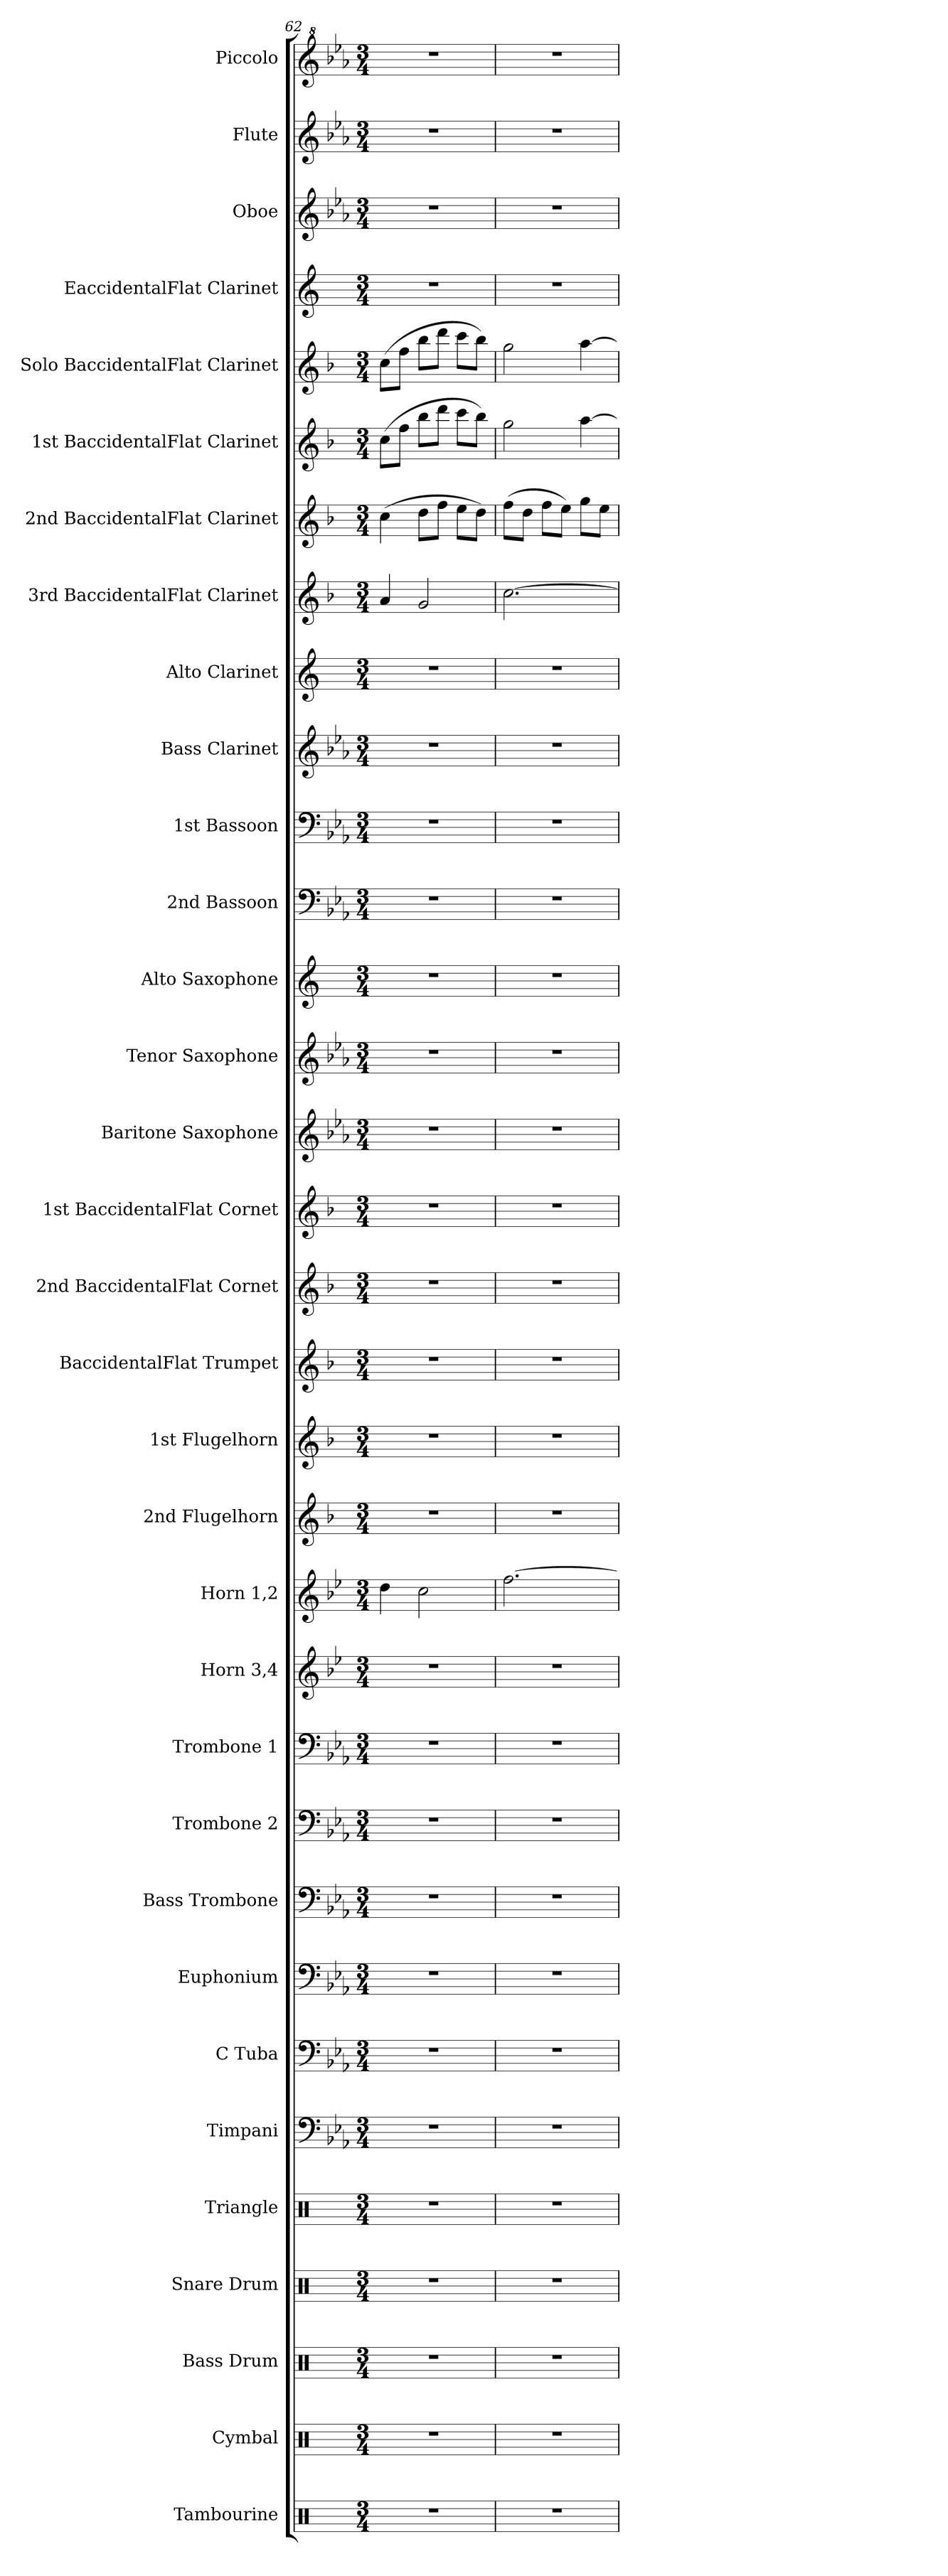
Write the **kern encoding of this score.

**kern	**kern	**kern	**kern	**kern	**kern	**kern	**kern	**kern	**kern	**kern	**kern	**kern	**kern	**kern	**kern	**kern	**kern	**kern	**kern	**kern	**kern	**kern	**kern	**kern	**kern	**kern	**kern	**kern	**kern	**kern	**kern	**kern
*part33	*part32	*part31	*part30	*part29	*part28	*part27	*part26	*part25	*part24	*part23	*part22	*part21	*part20	*part19	*part18	*part17	*part16	*part15	*part14	*part13	*part12	*part11	*part10	*part9	*part8	*part7	*part6	*part5	*part4	*part3	*part2	*part1
*staff33	*staff32	*staff31	*staff30	*staff29	*staff28	*staff27	*staff26	*staff25	*staff24	*staff23	*staff22	*staff21	*staff20	*staff19	*staff18	*staff17	*staff16	*staff15	*staff14	*staff13	*staff12	*staff11	*staff10	*staff9	*staff8	*staff7	*staff6	*staff5	*staff4	*staff3	*staff2	*staff1
*I"Tambourine	*I"Cymbal	*I"Bass Drum	*I"Snare Drum	*I"Triangle	*I"Timpani	*I"C Tuba	*I"Euphonium	*I"Bass Trombone	*I"Trombone 2	*I"Trombone 1	*I"Horn 3,4	*I"Horn 1,2	*I"2nd Flugelhorn	*I"1st Flugelhorn	*I"BaccidentalFlat Trumpet	*I"2nd BaccidentalFlat Cornet	*I"1st BaccidentalFlat Cornet	*I"Baritone Saxophone	*I"Tenor Saxophone	*I"Alto Saxophone	*I"2nd Bassoon	*I"1st Bassoon	*I"Bass Clarinet	*I"Alto Clarinet	*I"3rd BaccidentalFlat Clarinet	*I"2nd BaccidentalFlat Clarinet	*I"1st BaccidentalFlat Clarinet	*I"Solo BaccidentalFlat Clarinet	*I"EaccidentalFlat Clarinet	*I"Oboe	*I"Flute	*I"Piccolo
*I'Tamb.	*I'Cym.	*I'B. Dr.	*I'Sn. Dr.	*I'Trgl.	*I'Timp.	*I'C Tu.	*I'Eu.	*I'B. Trb.	*I'Trb. 2	*I'Trb. 1	*I'Hn. 3,4	*I'Hn. 1,2	*I'2nd Flghn.	*I'1st Flghn.	*I'BaccidentalFlat Tpt.	*I'2nd BaccidentalFlat Cnt.	*I'1st BaccidentalFlat Cnt.	*I'Bar. Sax.	*I'T. Sax.	*I'A. Sax.	*I'2nd Bsn.	*I'1st Bsn.	*I'B. Cl.	*I'A. Cl.	*I'3rd BaccidentalFlat Cl.	*I'2nd BaccidentalFlat Cl.	*I'1st BaccidentalFlat Cl.	*I'Solo BaccidentalFlat Cl.	*I'EaccidentalFlat Cl.	*I'Ob.	*I'Fl.	*I'Picc.
!!LO:PB:g=z
*clefX	*clefX	*clefX	*clefX	*clefX	*clefF4	*clefF4	*clefF4	*clefF4	*clefF4	*clefF4	*clefG2	*clefG2	*clefG2	*clefG2	*clefG2	*clefG2	*clefG2	*clefG2	*clefG2	*clefG2	*clefF4	*clefF4	*clefG2	*clefG2	*clefG2	*clefG2	*clefG2	*clefG2	*clefG2	*clefG2	*clefG2	*clefG^2
*	*	*	*	*	*	*	*	*	*	*	*ITrd4c7	*ITrd4c7	*ITrd1c2	*ITrd1c2	*ITrd1c2	*ITrd1c2	*ITrd1c2	*ITrd12c21	*ITrd8c14	*ITrd5c9	*	*	*ITrd8c14	*ITrd5c9	*ITrd1c2	*ITrd1c2	*ITrd1c2	*ITrd1c2	*ITrd-2c-3	*	*	*ITrd-7c-12
*k[]	*k[]	*k[]	*k[]	*k[]	*k[b-e-a-]	*k[b-e-a-]	*k[b-e-a-]	*k[b-e-a-]	*k[b-e-a-]	*k[b-e-a-]	*k[b-e-a-]	*k[b-e-a-]	*k[b-e-a-]	*k[b-e-a-]	*k[b-e-a-]	*k[b-e-a-]	*k[b-e-a-]	*k[b-e-a-]	*k[b-e-a-]	*k[b-e-a-]	*k[b-e-a-]	*k[b-e-a-]	*k[b-e-a-]	*k[b-e-a-]	*k[b-e-a-]	*k[b-e-a-]	*k[b-e-a-]	*k[b-e-a-]	*k[b-e-a-]	*k[b-e-a-]	*k[b-e-a-]	*k[b-e-a-]
*M3/4	*M3/4	*M3/4	*M3/4	*M3/4	*M3/4	*M3/4	*M3/4	*M3/4	*M3/4	*M3/4	*M3/4	*M3/4	*M3/4	*M3/4	*M3/4	*M3/4	*M3/4	*M3/4	*M3/4	*M3/4	*M3/4	*M3/4	*M3/4	*M3/4	*M3/4	*M3/4	*M3/4	*M3/4	*M3/4	*M3/4	*M3/4	*M3/4
=62	=62	=62	=62	=62	=62	=62	=62	=62	=62	=62	=62	=62	=62	=62	=62	=62	=62	=62	=62	=62	=62	=62	=62	=62	=62	=62	=62	=62	=62	=62	=62	=62
2.r	2.r	2.r	2.r	2.r	2.r	2.r	2.r	2.r	2.r	2.r	2.r	4g\	2.r	2.r	2.r	2.r	2.r	2.r	2.r	2.r	2.r	2.r	2.r	2.r	4g/	(4b-\	(8b-\L	(8b-\L	2.r	2.r	2.r	2.r
.	.	.	.	.	.	.	.	.	.	.	.	.	.	.	.	.	.	.	.	.	.	.	.	.	.	.	8ee-\J	8ee-\J	.	.	.	.
.	.	.	.	.	.	.	.	.	.	.	.	2f\	.	.	.	.	.	.	.	.	.	.	.	.	2f/	8cc\L	8aa-\L	8aa-\L	.	.	.	.
.	.	.	.	.	.	.	.	.	.	.	.	.	.	.	.	.	.	.	.	.	.	.	.	.	.	8ee-\J	8ccc\J	8ccc\J	.	.	.	.
.	.	.	.	.	.	.	.	.	.	.	.	.	.	.	.	.	.	.	.	.	.	.	.	.	.	8dd\L	8bb-\L	8bb-\L	.	.	.	.
.	.	.	.	.	.	.	.	.	.	.	.	.	.	.	.	.	.	.	.	.	.	.	.	.	.	8cc\J)	8aa-\J)	8aa-\J)	.	.	.	.
=63	=63	=63	=63	=63	=63	=63	=63	=63	=63	=63	=63	=63	=63	=63	=63	=63	=63	=63	=63	=63	=63	=63	=63	=63	=63	=63	=63	=63	=63	=63	=63	=63
2.r	2.r	2.r	2.r	2.r	2.r	2.r	2.r	2.r	2.r	2.r	2.r	[2.b-\	2.r	2.r	2.r	2.r	2.r	2.r	2.r	2.r	2.r	2.r	2.r	2.r	[2.b-\	(8ee-\L	2ff\	2ff\	2.r	2.r	2.r	2.r
.	.	.	.	.	.	.	.	.	.	.	.	.	.	.	.	.	.	.	.	.	.	.	.	.	.	8cc\J	.	.	.	.	.	.
.	.	.	.	.	.	.	.	.	.	.	.	.	.	.	.	.	.	.	.	.	.	.	.	.	.	8ee-\L	.	.	.	.	.	.
.	.	.	.	.	.	.	.	.	.	.	.	.	.	.	.	.	.	.	.	.	.	.	.	.	.	8dd\J)	.	.	.	.	.	.
.	.	.	.	.	.	.	.	.	.	.	.	.	.	.	.	.	.	.	.	.	.	.	.	.	.	8ff\L	[4gg\	[4gg\	.	.	.	.
.	.	.	.	.	.	.	.	.	.	.	.	.	.	.	.	.	.	.	.	.	.	.	.	.	.	8dd\J	.	.	.	.	.	.
=	=	=	=	=	=	=	=	=	=	=	=	=	=	=	=	=	=	=	=	=	=	=	=	=	=	=	=	=	=	=	=	=
*-	*-	*-	*-	*-	*-	*-	*-	*-	*-	*-	*-	*-	*-	*-	*-	*-	*-	*-	*-	*-	*-	*-	*-	*-	*-	*-	*-	*-	*-	*-	*-	*-
